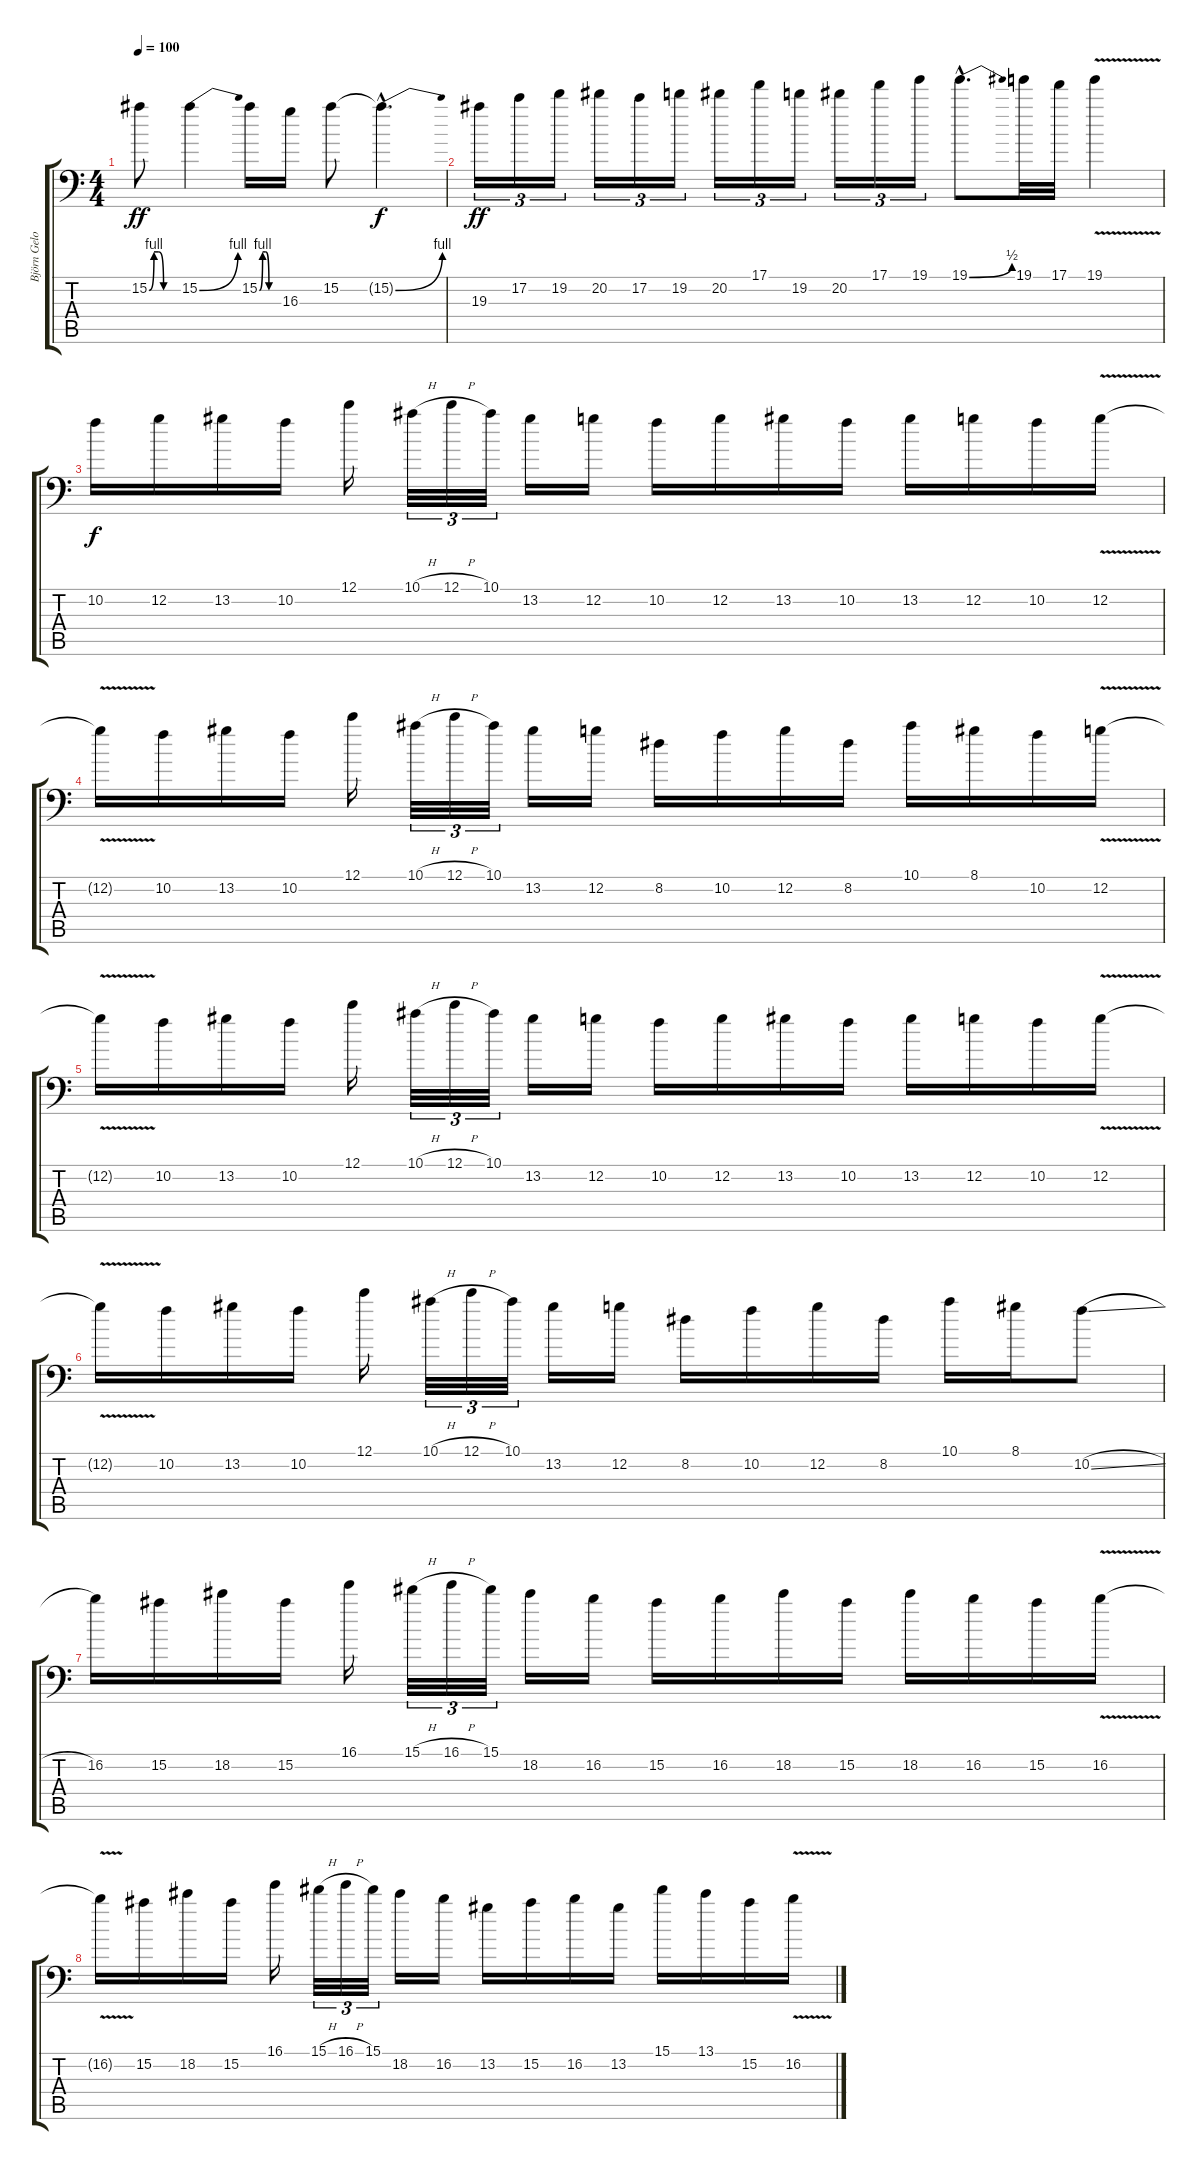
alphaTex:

\track ("Björn Gelotte" "Björn Gelo") {instrument distortionguitar}
\staff {score tabs}
\tuning (C4 G3 Eb3 Bb2 F2 Bb1) {hide}
\ts (4 4)
\tempo 100
\clef f4
\ks c
15.2{be (custom 0 0 10 4 20 4 30 0 60 0)}.8{dy ff} 15.2{be (bend 0 0 60 4)}.4 15.2{be (custom 0 0 10 4 20 4 30 0 60 0)}.16 16.3.16 15.2.8 15.2{be (bend 0 0 60 4) hac t}.4{d dy f} |
19.3.16{tu (3 2) dy ff} 17.2.16{tu (3 2)} 19.2.16{tu (3 2)} 20.2.16{tu (3 2)} 17.2.16{tu (3 2)} 19.2.16{tu (3 2)} 20.2.16{tu (3 2)} 17.1.16{tu (3 2)} 19.2.16{tu (3 2)} 20.2.16{tu (3 2)} 17.1.16{tu (3 2)} 19.1.16{tu (3 2)} 19.1{be (bend 0 0 60 2) hac}.8{d} 19.1.32 17.1.32 19.1{v}.4 |
10.2.16{dy f} 12.2.16 13.2.16 10.2.16 12.1.16 10.1{h}.32{tu (3 2)} 12.1{h}.32{tu (3 2)} 10.1.32{tu (3 2)} 13.2.16 12.2.16 10.2.16 12.2.16 13.2.16 10.2.16 13.2.16 12.2.16 10.2.16 12.2{v}.16 |
12.2{t}.16 10.2.16 13.2.16 10.2.16 12.1.16 10.1{h}.32{tu (3 2)} 12.1{h}.32{tu (3 2)} 10.1.32{tu (3 2)} 13.2.16 12.2.16 8.2.16 10.2.16 12.2.16 8.2.16 10.1.16 8.1.16 10.2.16 12.2{v}.16 |
12.2{t}.16 10.2.16 13.2.16 10.2.16 12.1.16 10.1{h}.32{tu (3 2)} 12.1{h}.32{tu (3 2)} 10.1.32{tu (3 2)} 13.2.16 12.2.16 10.2.16 12.2.16 13.2.16 10.2.16 13.2.16 12.2.16 10.2.16 12.2{v}.16 |
12.2{t}.16 10.2.16 13.2.16 10.2.16 12.1.16 10.1{h}.32{tu (3 2)} 12.1{h}.32{tu (3 2)} 10.1.32{tu (3 2)} 13.2.16 12.2.16 8.2.16 10.2.16 12.2.16 8.2.16 10.1.16 8.1.16 10.2{sl}.8 |
16.2.16 15.2.16 18.2.16 15.2.16 16.1.16 15.1{h}.32{tu (3 2)} 16.1{h}.32{tu (3 2)} 15.1.32{tu (3 2)} 18.2.16 16.2.16 15.2.16 16.2.16 18.2.16 15.2.16 18.2.16 16.2.16 15.2.16 16.2{v}.16 |
16.2{t}.16 15.2.16 18.2.16 15.2.16 16.1.16 15.1{h}.32{tu (3 2)} 16.1{h}.32{tu (3 2)} 15.1.32{tu (3 2)} 18.2.16 16.2.16 13.2.16 15.2.16 16.2.16 13.2.16 15.1.16 13.1.16 15.2.16 16.2{v}.16
